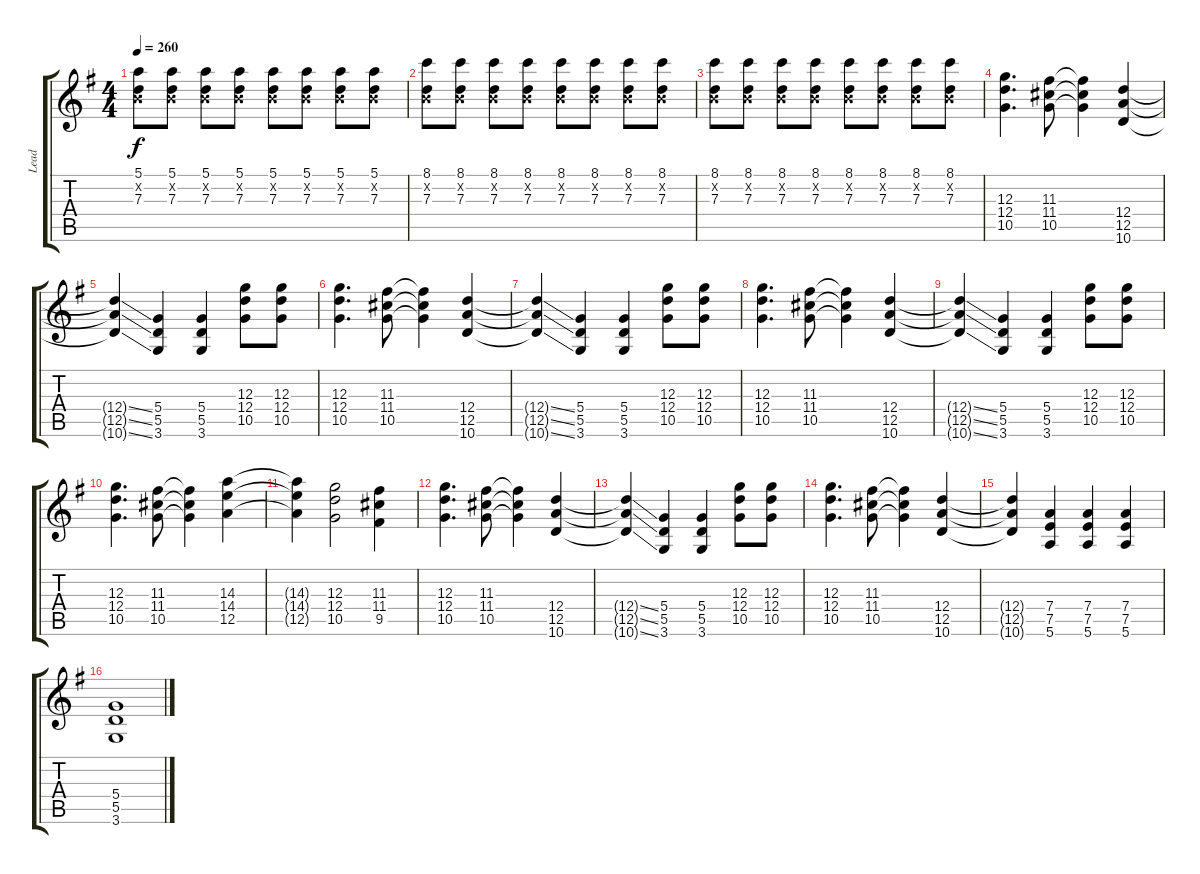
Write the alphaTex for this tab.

\track ("Lead" "Lead") {instrument overdrivenguitar}
\staff {score tabs}
\tuning (E4 B3 G3 D3 A2 E2) {hide}
\ts (4 4)
\tempo 260
\clef g2
\ks g
(5.1 0.2{x} 7.3).8{dy f} (5.1 0.2{x} 7.3).8 (5.1 0.2{x} 7.3).8 (5.1 0.2{x} 7.3).8 (5.1 0.2{x} 7.3).8 (5.1 0.2{x} 7.3).8 (5.1 0.2{x} 7.3).8 (5.1 0.2{x} 7.3).8 |
(8.1 0.2{x} 7.3).8 (8.1 0.2{x} 7.3).8 (8.1 0.2{x} 7.3).8 (8.1 0.2{x} 7.3).8 (8.1 0.2{x} 7.3).8 (8.1 0.2{x} 7.3).8 (8.1 0.2{x} 7.3).8 (8.1 0.2{x} 7.3).8 |
(8.1 0.2{x} 7.3).8 (8.1 0.2{x} 7.3).8 (8.1 0.2{x} 7.3).8 (8.1 0.2{x} 7.3).8 (8.1 0.2{x} 7.3).8 (8.1 0.2{x} 7.3).8 (8.1 0.2{x} 7.3).8 (8.1 0.2{x} 7.3).8 |
(12.3 12.4 10.5).4{d} (11.3 11.4 10.5).8 (11.3{t} 11.4{t} 10.5{t}).4 (12.4 12.5 10.6).4 |
(12.4{ss t} 12.5{ss t} 10.6{ss t}).4 (5.4 5.5 3.6).4 (5.4 5.5 3.6).4 (12.3 12.4 10.5).8 (12.3 12.4 10.5).8 |
(12.3 12.4 10.5).4{d} (11.3 11.4 10.5).8 (11.3{t} 11.4{t} 10.5{t}).4 (12.4 12.5 10.6).4 |
(12.4{ss t} 12.5{ss t} 10.6{ss t}).4 (5.4 5.5 3.6).4 (5.4 5.5 3.6).4 (12.3 12.4 10.5).8 (12.3 12.4 10.5).8 |
(12.3 12.4 10.5).4{d} (11.3 11.4 10.5).8 (11.3{t} 11.4{t} 10.5{t}).4 (12.4 12.5 10.6).4 |
(12.4{ss t} 12.5{ss t} 10.6{ss t}).4 (5.4 5.5 3.6).4 (5.4 5.5 3.6).4 (12.3 12.4 10.5).8 (12.3 12.4 10.5).8 |
(12.3 12.4 10.5).4{d} (11.3 11.4 10.5).8 (11.3{t} 11.4{t} 10.5{t}).4 (14.3 14.4 12.5).4 |
(14.3{t} 14.4{t} 12.5{t}).4 (12.3 12.4 10.5).2 (11.3 11.4 9.5).4 |
(12.3 12.4 10.5).4{d} (11.3 11.4 10.5).8 (11.3{t} 11.4{t} 10.5{t}).4 (12.4 12.5 10.6).4 |
(12.4{ss t} 12.5{ss t} 10.6{ss t}).4 (5.4 5.5 3.6).4 (5.4 5.5 3.6).4 (12.3 12.4 10.5).8 (12.3 12.4 10.5).8 |
(12.3 12.4 10.5).4{d} (11.3 11.4 10.5).8 (11.3{t} 11.4{t} 10.5{t}).4 (12.4 12.5 10.6).4 |
(12.4{t} 12.5{t} 10.6{t}).4 (7.4 7.5 5.6).4 (7.4 7.5 5.6).4 (7.4 7.5 5.6).4 |
(5.4 5.5 3.6).1
